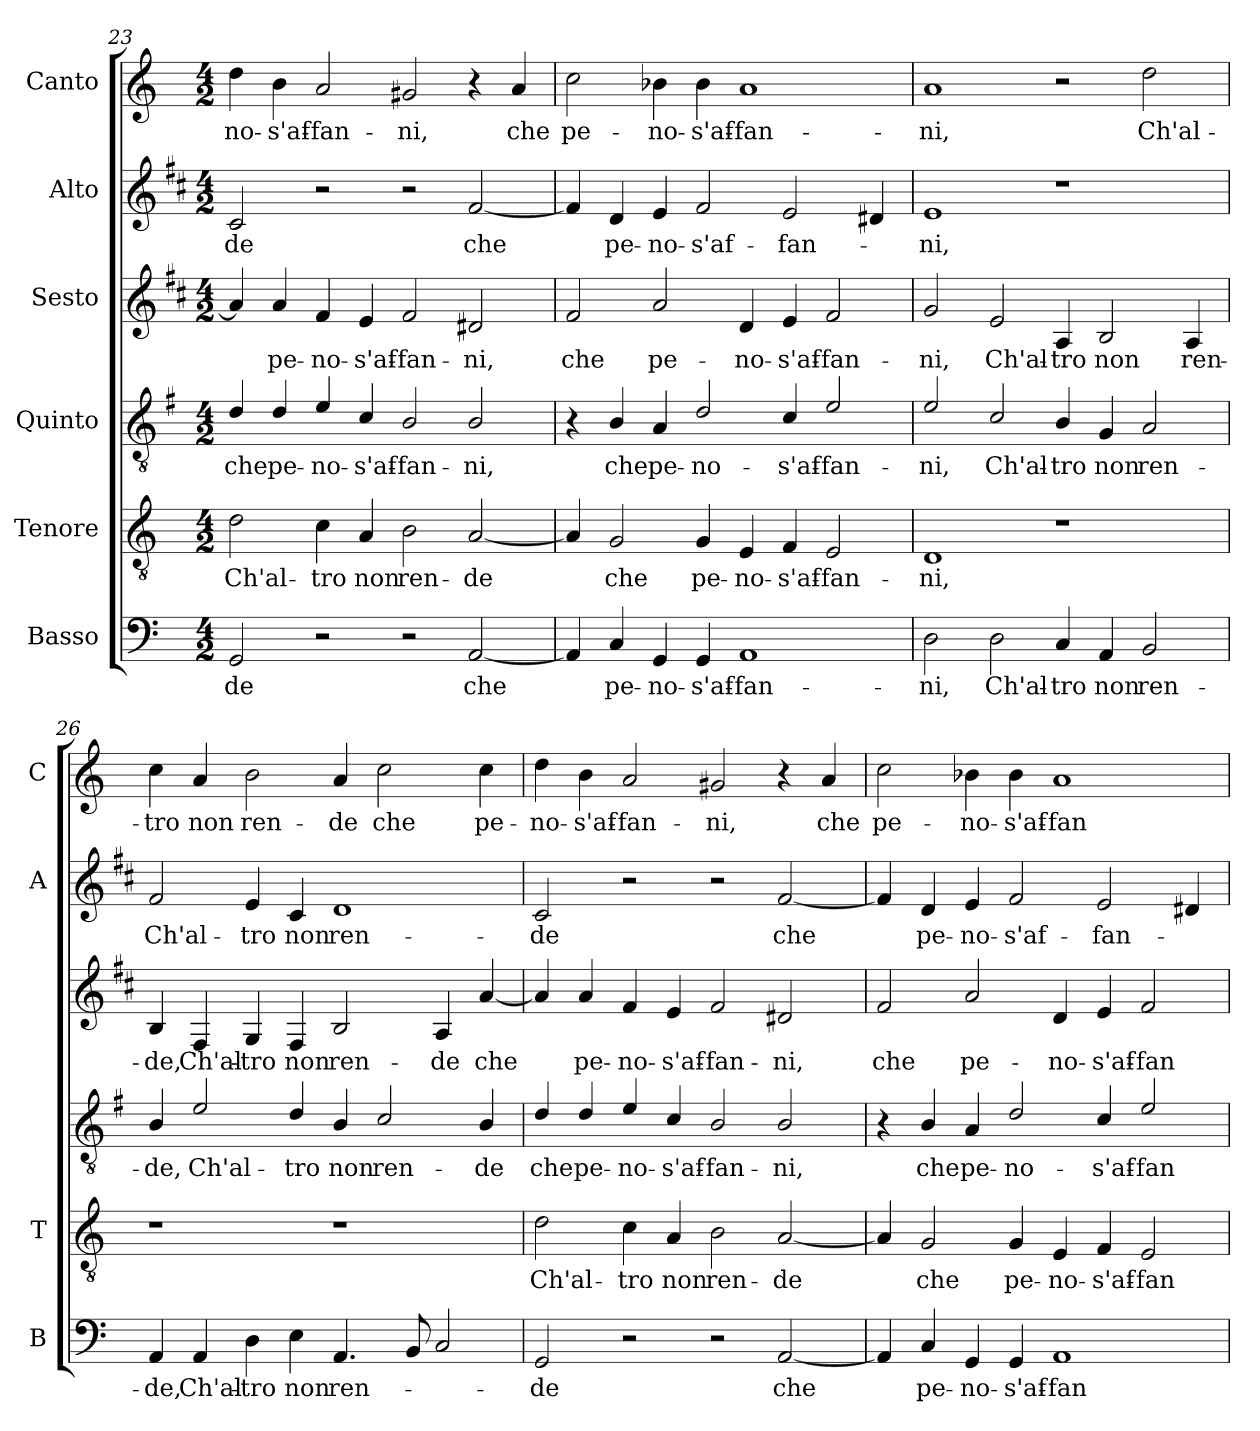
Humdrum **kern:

**kern	**text	**kern	**text	**kern	**text	**kern	**text	**kern	**text	**kern	**text
*part6	*part6	*part5	*part5	*part4	*part4	*part3	*part3	*part2	*part2	*part1	*part1
*staff6	*staff6	*staff5	*staff5	*staff4	*staff4	*staff3	*staff3	*staff2	*staff2	*staff1	*staff1
*I"Basso	*	*I"Tenore	*	*I"Quinto	*	*I"Sesto	*	*I"Alto	*	*I"Canto	*
*I'B	*	*I'T	*	*	*	*	*	*I'A	*	*I'C	*
*clefF4	*	*clefGv2	*	*clefGv2	*	*clefG2	*	*clefG2	*	*clefG2	*
*	*	*	*	*ITrd4c7	*	*ITrd1c2	*	*ITrd1c2	*	*	*
*k[]	*	*k[]	*	*k[]	*	*k[]	*	*k[]	*	*k[]	*
*C:	*	*C:	*	*C:	*	*C:	*	*C:	*	*C:	*
*M4/2	*	*M4/2	*	*M4/2	*	*M4/2	*	*M4/2	*	*M4/2	*
=23	=23	=23	=23	=23	=23	=23	=23	=23	=23	=23	=23
!	!LO:LY:b	!	!LO:LY:b	!	!LO:LY:b	!	!	!	!LO:LY:b	!	!LO:LY:b
2GG/	-de	2d\	Ch'al-	4G/	che	4g/]	.	2B/	-de	4dd\	-no-
!	!	!	!	!	!LO:LY:b	!	!LO:LY:b	!	!	!	!LO:LY:b
.	.	.	.	4G/	pe-	4g/	pe-	.	.	4b\	-s'af-
!	!	!	!LO:LY:b	!	!LO:LY:b	!	!LO:LY:b	!	!	!	!LO:LY:b
2r	.	4c\	-tro	4A/	-no-	4e/	-no-	2r	.	2a/	-fan-
!	!	!	!LO:LY:b	!	!LO:LY:b	!	!LO:LY:b	!	!	!	!
.	.	4A/	non	4F/	-s'af-	4d/	-s'af-	.	.	.	.
!	!	!	!LO:LY:b	!	!LO:LY:b	!	!LO:LY:b	!	!	!	!LO:LY:b
2r	.	2B\	ren-	2E/	-fan-	2e/	-fan-	2r	.	2g#X/	-ni,
!	!LO:LY:b	!	!LO:LY:b	!	!LO:LY:b	!	!LO:LY:b	!	!LO:LY:b	!	!
[2AA/	che	[2A/	-de	2E/	-ni,	2c#X/	-ni,	[2e/	che	4r	.
!	!	!	!	!	!	!	!	!	!	!	!LO:LY:b
.	.	.	.	.	.	.	.	.	.	4a/	che
=24	=24	=24	=24	=24	=24	=24	=24	=24	=24	=24	=24
!	!	!	!	!	!	!	!LO:LY:b	!	!	!	!LO:LY:b
4AA/]	.	4A/]	.	4r	.	2e/	che	4e/]	.	2cc\	pe-
!	!LO:LY:b	!	!LO:LY:b	!	!LO:LY:b	!	!	!	!LO:LY:b	!	!
4C/	pe-	2G/	che	4E/	che	.	.	4c/	pe-	.	.
!	!LO:LY:b	!	!	!	!LO:LY:b	!	!LO:LY:b	!	!LO:LY:b	!	!LO:LY:b
4GG/	-no-	.	.	4D/	pe-	2g/	pe-	4d/	-no-	4b-X\	-no-
!	!LO:LY:b	!	!LO:LY:b	!	!LO:LY:b	!	!	!	!LO:LY:b	!	!LO:LY:b
4GG/	-s'af-	4G/	pe-	2G/	-no-	.	.	2e/	-s'af-	4b-\	-s'af-
!	!LO:LY:b	!	!LO:LY:b	!	!	!	!LO:LY:b	!	!	!	!LO:LY:b
1AA	-fan-	4E/	-no-	.	.	4c/	-no-	.	.	1a	-fan-
!	!	!	!LO:LY:b	!	!LO:LY:b	!	!LO:LY:b	!	!LO:LY:b	!	!
.	.	4F/	-s'af-	4F/	-s'af-	4d/	-s'af-	2d/	-fan-	.	.
!	!	!	!LO:LY:b	!	!LO:LY:b	!	!LO:LY:b	!	!	!	!
.	.	2E/	-fan-	2A/	-fan-	2e/	-fan-	.	.	.	.
.	.	.	.	.	.	.	.	4c#X/	.	.	.
=25	=25	=25	=25	=25	=25	=25	=25	=25	=25	=25	=25
!	!LO:LY:b	!	!LO:LY:b	!	!LO:LY:b	!	!LO:LY:b	!	!LO:LY:b	!	!LO:LY:b
2D\	-ni,	1D	-ni,	2A/	-ni,	2f/	-ni,	1d	-ni,	1a	-ni,
!	!LO:LY:b	!	!	!	!LO:LY:b	!	!LO:LY:b	!	!	!	!
2D\	Ch'al-	.	.	2F/	Ch'al-	2d/	Ch'al-	.	.	.	.
!	!LO:LY:b	!	!	!	!LO:LY:b	!	!LO:LY:b	!	!	!	!
4C/	-tro	1r	.	4E/	-tro	4G/	-tro	1r	.	2r	.
!	!LO:LY:b	!	!	!	!LO:LY:b	!	!LO:LY:b	!	!	!	!
4AA/	non	.	.	4C/	non	2A/	non	.	.	.	.
!	!LO:LY:b	!	!	!	!LO:LY:b	!	!	!	!	!	!LO:LY:b
2BB/	ren-	.	.	2D/	ren-	.	.	.	.	2dd\	Ch'al-
!	!	!	!	!	!	!	!LO:LY:b	!	!	!	!
.	.	.	.	.	.	4G/	ren-	.	.	.	.
!!LO:LB:g=z
=26	=26	=26	=26	=26	=26	=26	=26	=26	=26	=26	=26
!	!LO:LY:b	!	!	!	!LO:LY:b	!	!LO:LY:b	!	!LO:LY:b	!	!LO:LY:b
4AA/	-de,	1r	.	4E/	-de,	4A/	-de,	2e/	Ch'al-	4cc\	-tro
!	!LO:LY:b	!	!	!	!LO:LY:b	!	!LO:LY:b	!	!	!	!LO:LY:b
4AA/	Ch'al-	.	.	2A/	Ch'al-	4E/	Ch'al-	.	.	4a/	non
!	!LO:LY:b	!	!	!	!	!	!LO:LY:b	!	!LO:LY:b	!	!LO:LY:b
4D\	-tro	.	.	.	.	4F/	-tro	4d/	-tro	2b\	ren-
!	!LO:LY:b	!	!	!	!LO:LY:b	!	!LO:LY:b	!	!LO:LY:b	!	!
4E\	non	.	.	4G/	-tro	4E/	non	4B/	non	.	.
!	!LO:LY:b	!	!	!	!LO:LY:b	!	!LO:LY:b	!	!LO:LY:b	!	!LO:LY:b
4.AA/	ren-	1r	.	4E/	non	2A/	ren-	1c	ren-	4a/	-de
!	!	!	!	!	!LO:LY:b	!	!	!	!	!	!LO:LY:b
.	.	.	.	2F/	ren-	.	.	.	.	2cc\	che
8BB/	.	.	.	.	.	.	.	.	.	.	.
!	!	!	!	!	!	!	!LO:LY:b	!	!	!	!
2C/	.	.	.	.	.	4G/	-de	.	.	.	.
!	!	!	!	!	!LO:LY:b	!	!LO:LY:b	!	!	!	!LO:LY:b
.	.	.	.	4E/	-de	[4g/	che	.	.	4cc\	pe-
=27	=27	=27	=27	=27	=27	=27	=27	=27	=27	=27	=27
!	!LO:LY:b	!	!LO:LY:b	!	!LO:LY:b	!	!	!	!LO:LY:b	!	!LO:LY:b
2GG/	-de	2d\	Ch'al-	4G/	che	4g/]	.	2B/	-de	4dd\	-no-
!	!	!	!	!	!LO:LY:b	!	!LO:LY:b	!	!	!	!LO:LY:b
.	.	.	.	4G/	pe-	4g/	pe-	.	.	4b\	-s'af-
!	!	!	!LO:LY:b	!	!LO:LY:b	!	!LO:LY:b	!	!	!	!LO:LY:b
2r	.	4c\	-tro	4A/	-no-	4e/	-no-	2r	.	2a/	-fan-
!	!	!	!LO:LY:b	!	!LO:LY:b	!	!LO:LY:b	!	!	!	!
.	.	4A/	non	4F/	-s'af-	4d/	-s'af-	.	.	.	.
!	!	!	!LO:LY:b	!	!LO:LY:b	!	!LO:LY:b	!	!	!	!LO:LY:b
2r	.	2B\	ren-	2E/	-fan-	2e/	-fan-	2r	.	2g#X/	-ni,
!	!LO:LY:b	!	!LO:LY:b	!	!LO:LY:b	!	!LO:LY:b	!	!LO:LY:b	!	!
[2AA/	che	[2A/	-de	2E/	-ni,	2c#X/	-ni,	[2e/	che	4r	.
!	!	!	!	!	!	!	!	!	!	!	!LO:LY:b
.	.	.	.	.	.	.	.	.	.	4a/	che
=28	=28	=28	=28	=28	=28	=28	=28	=28	=28	=28	=28
!	!	!	!	!	!	!	!LO:LY:b	!	!	!	!LO:LY:b
4AA/]	.	4A/]	.	4r	.	2e/	che	4e/]	.	2cc\	pe-
!	!LO:LY:b	!	!LO:LY:b	!	!LO:LY:b	!	!	!	!LO:LY:b	!	!
4C/	pe-	2G/	che	4E/	che	.	.	4c/	pe-	.	.
!	!LO:LY:b	!	!	!	!LO:LY:b	!	!LO:LY:b	!	!LO:LY:b	!	!LO:LY:b
4GG/	-no-	.	.	4D/	pe-	2g/	pe-	4d/	-no-	4b-X\	-no-
!	!LO:LY:b	!	!LO:LY:b	!	!LO:LY:b	!	!	!	!LO:LY:b	!	!LO:LY:b
4GG/	-s'af-	4G/	pe-	2G/	-no-	.	.	2e/	-s'af-	4b-\	-s'af-
!	!LO:LY:b	!	!LO:LY:b	!	!	!	!LO:LY:b	!	!	!	!LO:LY:b
1AA	-fan-	4E/	-no-	.	.	4c/	-no-	.	.	1a	-fan-
!	!	!	!LO:LY:b	!	!LO:LY:b	!	!LO:LY:b	!	!LO:LY:b	!	!
.	.	4F/	-s'af-	4F/	-s'af-	4d/	-s'af-	2d/	-fan-	.	.
!	!	!	!LO:LY:b	!	!LO:LY:b	!	!LO:LY:b	!	!	!	!
.	.	2E/	-fan-	2A/	-fan-	2e/	-fan-	.	.	.	.
.	.	.	.	.	.	.	.	4c#X/	.	.	.
=	=	=	=	=	=	=	=	=	=	=	=
*-	*-	*-	*-	*-	*-	*-	*-	*-	*-	*-	*-
